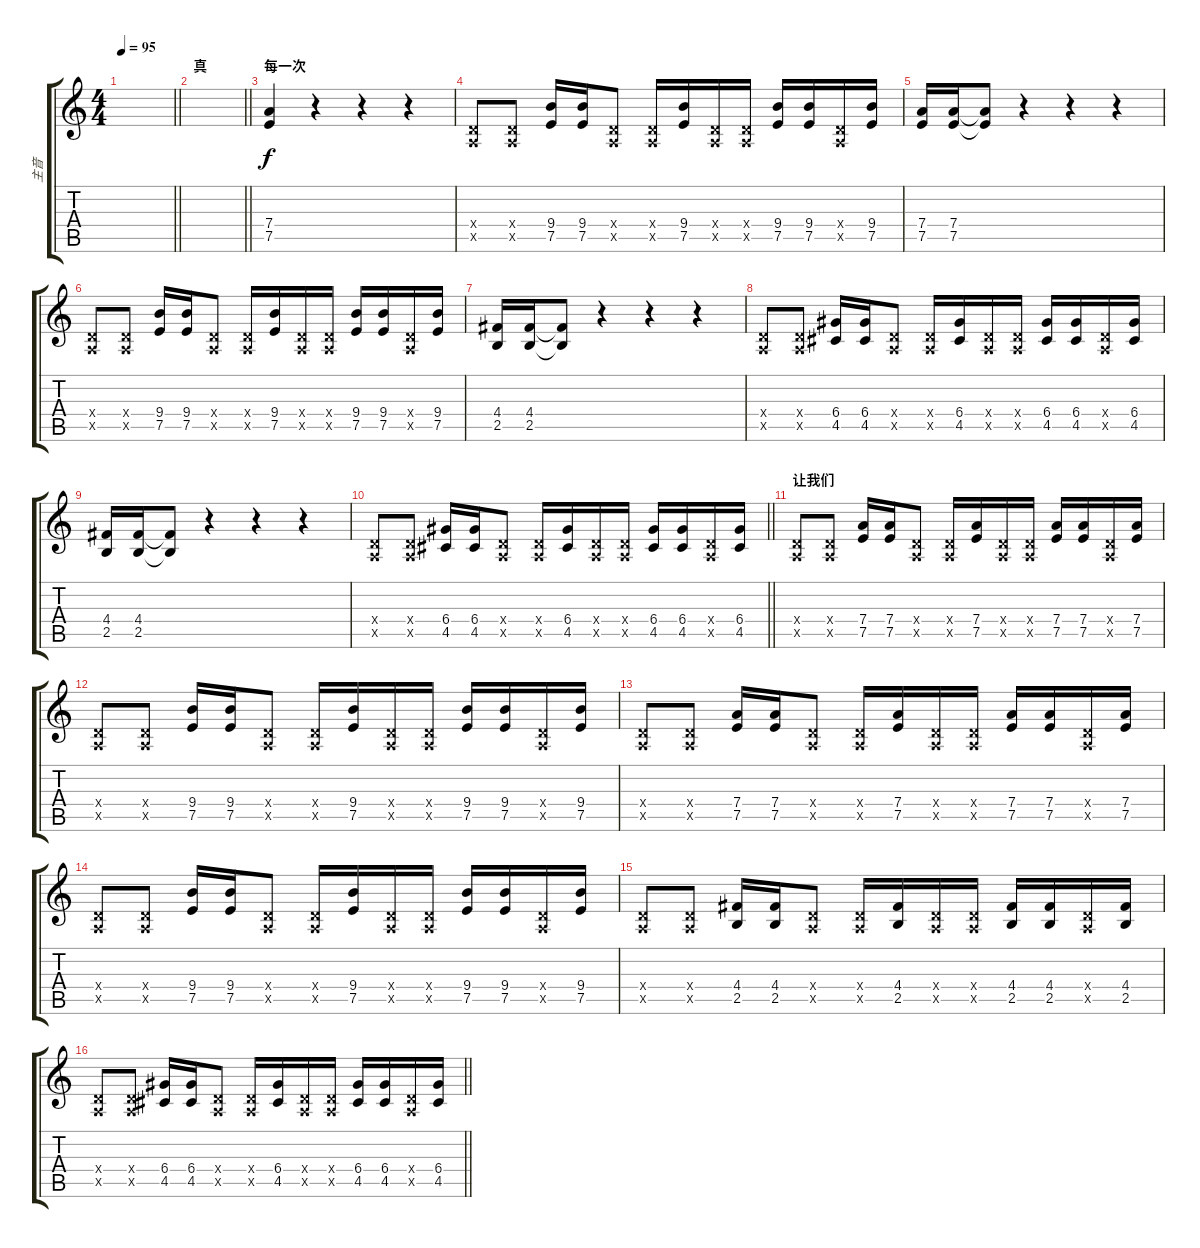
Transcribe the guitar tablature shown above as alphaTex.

\track ("主音" "主音") {instrument distortionguitar}
\staff {score tabs}
\tuning (E4 B3 G3 D3 A2 E2) {hide}
\ts (4 4)
\tempo 95
\clef g2
\barLineRight lightlight
\ks c
|
\section ("" "真")
\barLineRight lightlight
|
\section ("" "每一次")
(7.4 7.5).4{volume 16} r.4 r.4 r.4 |
(0.4{x} 0.5{x}).8{volume 14} (0.4{x} 0.5{x}).8 (9.4 7.5).16 (9.4 7.5).16 (0.4{x} 0.5{x}).8 (0.4{x} 0.5{x}).16 (9.4 7.5).16 (0.4{x} 0.5{x}).16 (0.4{x} 0.5{x}).16 (9.4 7.5).16 (9.4 7.5).16 (0.4{x} 0.5{x}).16 (9.4 7.5).16 |
(7.4 7.5).16{volume 16} (7.4 7.5).16 (7.4{t} 7.5{t}).8 r.4 r.4 r.4 |
(0.4{x} 0.5{x}).8{volume 14} (0.4{x} 0.5{x}).8 (9.4 7.5).16 (9.4 7.5).16 (0.4{x} 0.5{x}).8 (0.4{x} 0.5{x}).16 (9.4 7.5).16 (0.4{x} 0.5{x}).16 (0.4{x} 0.5{x}).16 (9.4 7.5).16 (9.4 7.5).16 (0.4{x} 0.5{x}).16 (9.4 7.5).16 |
(4.4 2.5).16{volume 16} (4.4 2.5).16 (4.4{t} 2.5{t}).8 r.4 r.4 r.4 |
(0.4{x} 0.5{x}).8 (0.4{x} 0.5{x}).8 (6.4 4.5).16 (6.4 4.5).16 (0.4{x} 0.5{x}).8 (0.4{x} 0.5{x}).16 (6.4 4.5).16 (0.4{x} 0.5{x}).16 (0.4{x} 0.5{x}).16 (6.4 4.5).16 (6.4 4.5).16 (0.4{x} 0.5{x}).16 (6.4 4.5).16 |
(4.4 2.5).16{volume 16} (4.4 2.5).16 (4.4{t} 2.5{t}).8 r.4 r.4 r.4 |
\barLineRight lightlight
(0.4{x} 0.5{x}).8{volume 14} (0.4{x} 0.5{x}).8 (6.4 4.5).16 (6.4 4.5).16 (0.4{x} 0.5{x}).8 (0.4{x} 0.5{x}).16 (6.4 4.5).16 (0.4{x} 0.5{x}).16 (0.4{x} 0.5{x}).16 (6.4 4.5).16 (6.4 4.5).16 (0.4{x} 0.5{x}).16 (6.4 4.5).16 |
\section ("" "让我们")
(0.4{x} 0.5{x}).8{volume 14} (0.4{x} 0.5{x}).8 (7.4 7.5).16 (7.4 7.5).16 (0.4{x} 0.5{x}).8 (0.4{x} 0.5{x}).16 (7.4 7.5).16 (0.4{x} 0.5{x}).16 (0.4{x} 0.5{x}).16 (7.4 7.5).16 (7.4 7.5).16 (0.4{x} 0.5{x}).16 (7.4 7.5).16 |
(0.4{x} 0.5{x}).8{volume 14} (0.4{x} 0.5{x}).8 (9.4 7.5).16 (9.4 7.5).16 (0.4{x} 0.5{x}).8 (0.4{x} 0.5{x}).16 (9.4 7.5).16 (0.4{x} 0.5{x}).16 (0.4{x} 0.5{x}).16 (9.4 7.5).16 (9.4 7.5).16 (0.4{x} 0.5{x}).16 (9.4 7.5).16 |
(0.4{x} 0.5{x}).8{volume 14} (0.4{x} 0.5{x}).8 (7.4 7.5).16 (7.4 7.5).16 (0.4{x} 0.5{x}).8 (0.4{x} 0.5{x}).16 (7.4 7.5).16 (0.4{x} 0.5{x}).16 (0.4{x} 0.5{x}).16 (7.4 7.5).16 (7.4 7.5).16 (0.4{x} 0.5{x}).16 (7.4 7.5).16 |
(0.4{x} 0.5{x}).8{volume 14} (0.4{x} 0.5{x}).8 (9.4 7.5).16 (9.4 7.5).16 (0.4{x} 0.5{x}).8 (0.4{x} 0.5{x}).16 (9.4 7.5).16 (0.4{x} 0.5{x}).16 (0.4{x} 0.5{x}).16 (9.4 7.5).16 (9.4 7.5).16 (0.4{x} 0.5{x}).16 (9.4 7.5).16 |
(0.4{x} 0.5{x}).8{volume 14} (0.4{x} 0.5{x}).8 (4.4 2.5).16 (4.4 2.5).16 (0.4{x} 0.5{x}).8 (0.4{x} 0.5{x}).16 (4.4 2.5).16 (0.4{x} 0.5{x}).16 (0.4{x} 0.5{x}).16 (4.4 2.5).16 (4.4 2.5).16 (0.4{x} 0.5{x}).16 (4.4 2.5).16 |
\barLineRight lightlight
(0.4{x} 0.5{x}).8 (0.4{x} 0.5{x}).8 (6.4 4.5).16 (6.4 4.5).16 (0.4{x} 0.5{x}).8 (0.4{x} 0.5{x}).16 (6.4 4.5).16 (0.4{x} 0.5{x}).16 (0.4{x} 0.5{x}).16 (6.4 4.5).16 (6.4 4.5).16 (0.4{x} 0.5{x}).16 (6.4 4.5).16
